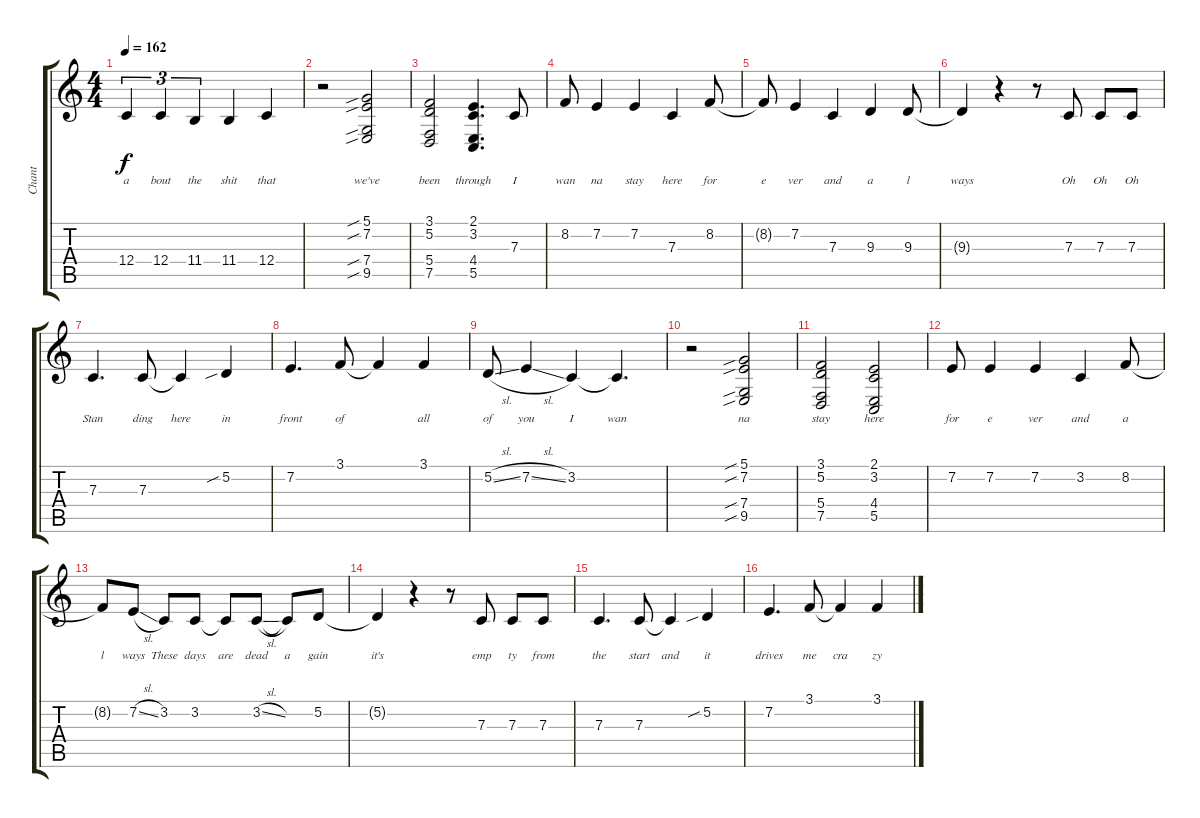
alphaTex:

\track ("Chant" "Chant") {instrument clarinet}
\staff {score tabs}
\tuning (D4 A3 F3 C3 G2 C2) {hide}
\ts (4 4)
\tempo 162
\clef g2
\ks c
12.4.4{tu (3 2) lyrics (0 "a") lyrics (1 "") lyrics (2 "") lyrics (3 "") lyrics (4 "") dy f} 12.4.4{tu (3 2) lyrics (0 "bout") lyrics (1 "") lyrics (2 "") lyrics (3 "") lyrics (4 "")} 11.4.4{tu (3 2) lyrics (0 "the") lyrics (1 "") lyrics (2 "") lyrics (3 "") lyrics (4 "")} 11.4.4{lyrics (0 "shit") lyrics (1 "") lyrics (2 "") lyrics (3 "") lyrics (4 "")} 12.4.4{lyrics (0 "that") lyrics (1 "") lyrics (2 "") lyrics (3 "") lyrics (4 "")} |
r.2 (5.1{sib} 7.2{sib} 7.4{sib} 9.5{sib}).2{lyrics (0 "we've") lyrics (1 "") lyrics (2 "") lyrics (3 "") lyrics (4 "")} |
(3.1 5.2 5.4 7.5).2{lyrics (0 "been") lyrics (1 "") lyrics (2 "") lyrics (3 "") lyrics (4 "")} (2.1 3.2 4.4 5.5).4{d lyrics (0 "through") lyrics (1 "") lyrics (2 "") lyrics (3 "") lyrics (4 "")} 7.3.8{lyrics (0 "I") lyrics (1 "") lyrics (2 "") lyrics (3 "") lyrics (4 "")} |
8.2.8{lyrics (0 "wan") lyrics (1 "") lyrics (2 "") lyrics (3 "") lyrics (4 "")} 7.2.4{lyrics (0 "na") lyrics (1 "") lyrics (2 "") lyrics (3 "") lyrics (4 "")} 7.2.4{lyrics (0 "stay") lyrics (1 "") lyrics (2 "") lyrics (3 "") lyrics (4 "")} 7.3.4{lyrics (0 "here") lyrics (1 "") lyrics (2 "") lyrics (3 "") lyrics (4 "")} 8.2.8{lyrics (0 "for") lyrics (1 "") lyrics (2 "") lyrics (3 "") lyrics (4 "")} |
8.2{t}.8{lyrics (0 "e") lyrics (1 "") lyrics (2 "") lyrics (3 "") lyrics (4 "")} 7.2.4{lyrics (0 "ver") lyrics (1 "") lyrics (2 "") lyrics (3 "") lyrics (4 "")} 7.3.4{lyrics (0 "and") lyrics (1 "") lyrics (2 "") lyrics (3 "") lyrics (4 "")} 9.3.4{lyrics (0 "a") lyrics (1 "") lyrics (2 "") lyrics (3 "") lyrics (4 "")} 9.3.8{lyrics (0 "l") lyrics (1 "") lyrics (2 "") lyrics (3 "") lyrics (4 "")} |
9.3{t}.4{lyrics (0 "ways") lyrics (1 "") lyrics (2 "") lyrics (3 "") lyrics (4 "")} r.4 r.8 7.3.8{lyrics (0 "Oh") lyrics (1 "") lyrics (2 "") lyrics (3 "") lyrics (4 "")} 7.3.8{lyrics (0 "Oh") lyrics (1 "") lyrics (2 "") lyrics (3 "") lyrics (4 "")} 7.3.8{lyrics (0 "Oh") lyrics (1 "") lyrics (2 "") lyrics (3 "") lyrics (4 "")} |
7.3.4{d lyrics (0 "Stan") lyrics (1 "") lyrics (2 "") lyrics (3 "") lyrics (4 "")} 7.3.8{lyrics (0 "ding") lyrics (1 "") lyrics (2 "") lyrics (3 "") lyrics (4 "")} 7.3{t}.4{lyrics (0 "here") lyrics (1 "") lyrics (2 "") lyrics (3 "") lyrics (4 "")} 5.2{sib}.4{lyrics (0 "in") lyrics (1 "") lyrics (2 "") lyrics (3 "") lyrics (4 "")} |
7.2.4{d lyrics (0 "front") lyrics (1 "") lyrics (2 "") lyrics (3 "") lyrics (4 "")} 3.1.8{lyrics (0 "of") lyrics (1 "") lyrics (2 "") lyrics (3 "") lyrics (4 "")} 3.1{t}.4{lyrics (0 "") lyrics (1 "") lyrics (2 "") lyrics (3 "") lyrics (4 "")} 3.1.4{lyrics (0 "all") lyrics (1 "") lyrics (2 "") lyrics (3 "") lyrics (4 "")} |
5.2{sl}.8{lyrics (0 "of") lyrics (1 "") lyrics (2 "") lyrics (3 "") lyrics (4 "")} 7.2{sl}.4{lyrics (0 "you") lyrics (1 "") lyrics (2 "") lyrics (3 "") lyrics (4 "")} 3.2.4{lyrics (0 "I") lyrics (1 "") lyrics (2 "") lyrics (3 "") lyrics (4 "")} 3.2{t}.4{d lyrics (0 "wan") lyrics (1 "") lyrics (2 "") lyrics (3 "") lyrics (4 "")} |
r.2 (5.1{sib} 7.2{sib} 7.4{sib} 9.5{sib}).2{lyrics (0 "na") lyrics (1 "") lyrics (2 "") lyrics (3 "") lyrics (4 "")} |
(3.1 5.2 5.4 7.5).2{lyrics (0 "stay") lyrics (1 "") lyrics (2 "") lyrics (3 "") lyrics (4 "")} (2.1 3.2 4.4 5.5).2{lyrics (0 "here") lyrics (1 "") lyrics (2 "") lyrics (3 "") lyrics (4 "")} |
7.2.8{lyrics (0 "for") lyrics (1 "") lyrics (2 "") lyrics (3 "") lyrics (4 "")} 7.2.4{lyrics (0 "e") lyrics (1 "") lyrics (2 "") lyrics (3 "") lyrics (4 "")} 7.2.4{lyrics (0 "ver") lyrics (1 "") lyrics (2 "") lyrics (3 "") lyrics (4 "")} 3.2.4{lyrics (0 "and") lyrics (1 "") lyrics (2 "") lyrics (3 "") lyrics (4 "")} 8.2.8{lyrics (0 "a") lyrics (1 "") lyrics (2 "") lyrics (3 "") lyrics (4 "")} |
8.2{t}.8{lyrics (0 "l") lyrics (1 "") lyrics (2 "") lyrics (3 "") lyrics (4 "")} 7.2{sl}.8{lyrics (0 "ways") lyrics (1 "") lyrics (2 "") lyrics (3 "") lyrics (4 "")} 3.2.8{lyrics (0 "These") lyrics (1 "") lyrics (2 "") lyrics (3 "") lyrics (4 "")} 3.2.8{lyrics (0 "days") lyrics (1 "") lyrics (2 "") lyrics (3 "") lyrics (4 "")} 3.2{t}.8{lyrics (0 "are") lyrics (1 "") lyrics (2 "") lyrics (3 "") lyrics (4 "")} 3.2{sl}.8{lyrics (0 "dead") lyrics (1 "") lyrics (2 "") lyrics (3 "") lyrics (4 "")} 3.2{t}.8{lyrics (0 "a") lyrics (1 "") lyrics (2 "") lyrics (3 "") lyrics (4 "")} 5.2.8{lyrics (0 "gain") lyrics (1 "") lyrics (2 "") lyrics (3 "") lyrics (4 "")} |
5.2{t}.4{lyrics (0 "it's") lyrics (1 "") lyrics (2 "") lyrics (3 "") lyrics (4 "")} r.4 r.8 7.3.8{lyrics (0 "emp") lyrics (1 "") lyrics (2 "") lyrics (3 "") lyrics (4 "")} 7.3.8{lyrics (0 "ty") lyrics (1 "") lyrics (2 "") lyrics (3 "") lyrics (4 "")} 7.3.8{lyrics (0 "from") lyrics (1 "") lyrics (2 "") lyrics (3 "") lyrics (4 "")} |
7.3.4{d lyrics (0 "the") lyrics (1 "") lyrics (2 "") lyrics (3 "") lyrics (4 "")} 7.3.8{lyrics (0 "start") lyrics (1 "") lyrics (2 "") lyrics (3 "") lyrics (4 "")} 7.3{t}.4{lyrics (0 "and") lyrics (1 "") lyrics (2 "") lyrics (3 "") lyrics (4 "")} 5.2{sib}.4{lyrics (0 "it") lyrics (1 "") lyrics (2 "") lyrics (3 "") lyrics (4 "")} |
7.2.4{d lyrics (0 "drives") lyrics (1 "") lyrics (2 "") lyrics (3 "") lyrics (4 "")} 3.1.8{lyrics (0 "me") lyrics (1 "") lyrics (2 "") lyrics (3 "") lyrics (4 "")} 3.1{t}.4{lyrics (0 "cra") lyrics (1 "") lyrics (2 "") lyrics (3 "") lyrics (4 "")} 3.1.4{lyrics (0 "zy") lyrics (1 "") lyrics (2 "") lyrics (3 "") lyrics (4 "")}
